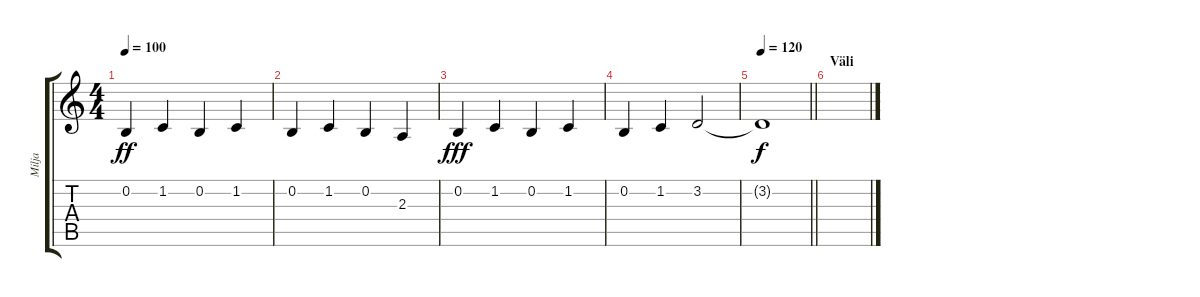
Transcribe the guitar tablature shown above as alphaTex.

\track ("Milja" "Milja") {instrument violin}
\staff {score tabs}
\tuning (E4 B3 G3 D3 A2 E2) {hide}
\ts (4 4)
\tempo 100
\clef g2
\ks c
0.2.4{dy ff} 1.2.4 0.2.4 1.2.4 |
0.2.4 1.2.4 0.2.4 2.3.4 |
0.2.4{dy fff} 1.2.4 0.2.4 1.2.4 |
0.2.4 1.2.4 3.2.2 |
\tempo 120
\barLineRight lightlight
3.2{t}.1{dy f} |
\section ("" "Väli")
